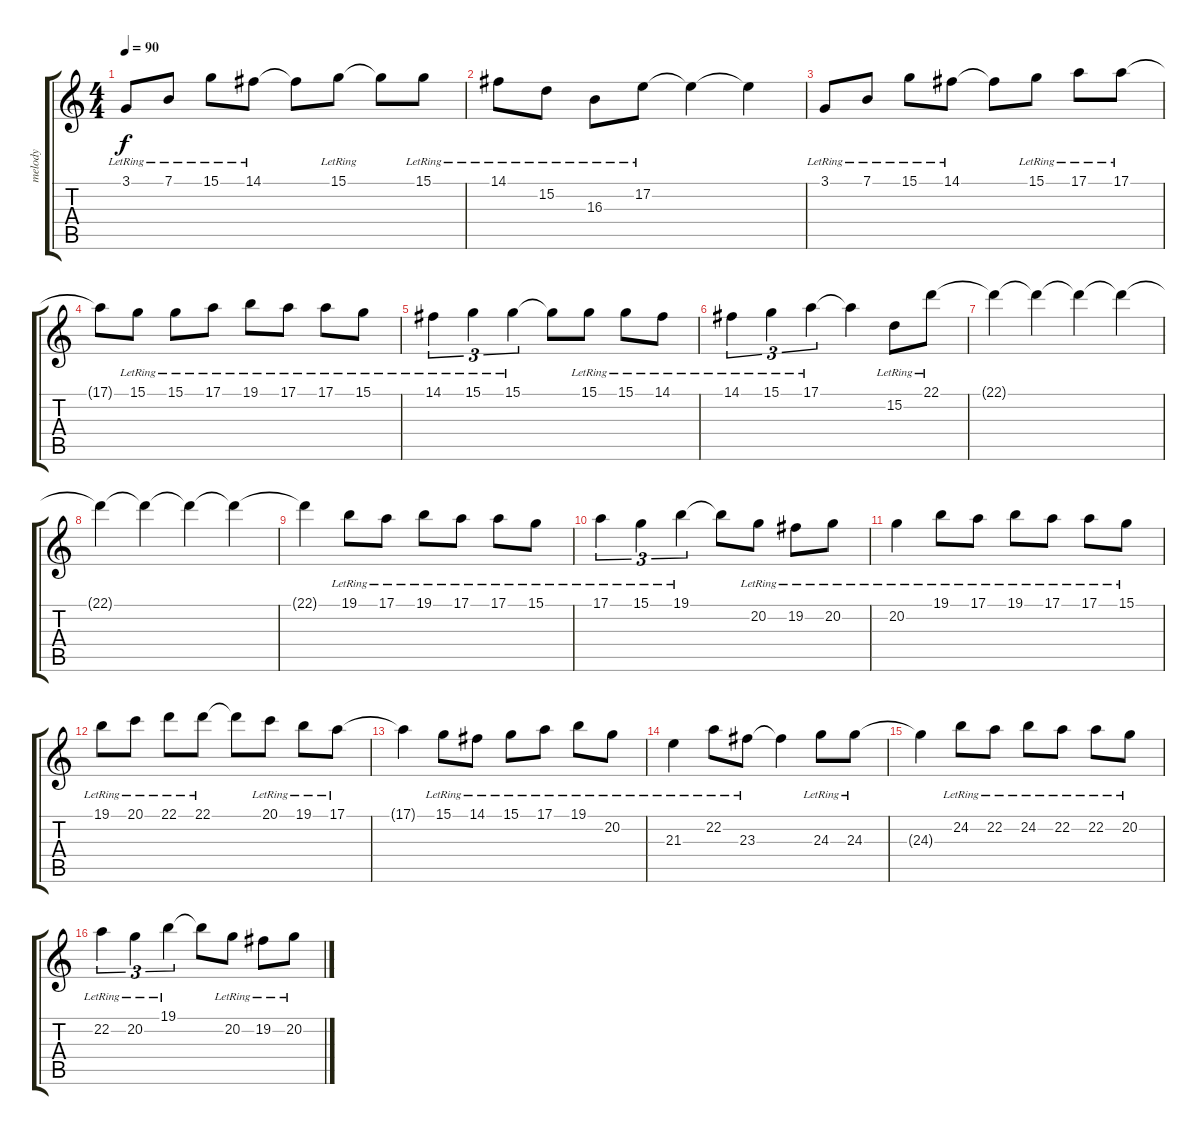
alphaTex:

\track ("melody" "melody") {instrument fx3crystal}
\staff {score tabs}
\tuning (E4 B3 G3 D3 A2 E2) {hide}
\ts (4 4)
\tempo 90
\clef g2
\ks c
3.1{lr}.8{dy f} 7.1{lr}.8 15.1{lr}.8 14.1{lr}.8 14.1{t}.8 15.1{lr}.8 15.1{t}.8 15.1{lr}.8 |
14.1{lr}.8 15.2{lr}.8 16.3{lr}.8 17.2{lr}.8 17.2{t}.4 17.2{t}.4 |
3.1{lr}.8 7.1{lr}.8 15.1{lr}.8 14.1{lr}.8 14.1{t}.8 15.1{lr}.8 17.1{lr}.8 17.1{lr}.8 |
17.1{t}.8 15.1{lr}.8 15.1{lr}.8 17.1{lr}.8 19.1{lr}.8 17.1{lr}.8 17.1{lr}.8 15.1{lr}.8 |
14.1{lr}.4{tu (3 2)} 15.1{lr}.4{tu (3 2)} 15.1{lr}.4{tu (3 2)} 15.1{t}.8 15.1{lr}.8 15.1{lr}.8 14.1{lr}.8 |
14.1{lr}.4{tu (3 2)} 15.1{lr}.4{tu (3 2)} 17.1{lr}.4{tu (3 2)} 17.1{t}.4 15.2{lr}.8 22.1{lr}.8 |
22.1{t}.4 22.1{t}.4 22.1{t}.4 22.1{t}.4 |
22.1{t}.4 22.1{t}.4 22.1{t}.4 22.1{t}.4 |
22.1{t}.4 19.1{lr}.8 17.1{lr}.8 19.1{lr}.8 17.1{lr}.8 17.1{lr}.8 15.1{lr}.8 |
17.1{lr}.4{tu (3 2)} 15.1{lr}.4{tu (3 2)} 19.1{lr}.4{tu (3 2)} 19.1{t}.8 20.2{lr}.8 19.2{lr}.8 20.2{lr}.8 |
20.2{lr}.4 19.1{lr}.8 17.1{lr}.8 19.1{lr}.8 17.1{lr}.8 17.1{lr}.8 15.1{lr}.8 |
19.1{lr}.8 20.1{lr}.8 22.1{lr}.8 22.1{lr}.8 22.1{t}.8 20.1{lr}.8 19.1{lr}.8 17.1{lr}.8 |
17.1{t}.4 15.1{lr}.8 14.1{lr}.8 15.1{lr}.8 17.1{lr}.8 19.1{lr}.8 20.2{lr}.8 |
21.3{lr}.4 22.2{lr}.8 23.3{lr}.8 23.3{t}.4 24.3{lr}.8 24.3{lr}.8 |
24.3{t}.4 24.2{lr}.8 22.2{lr}.8 24.2{lr}.8 22.2{lr}.8 22.2{lr}.8 20.2{lr}.8 |
22.2{lr}.4{tu (3 2)} 20.2{lr}.4{tu (3 2)} 19.1{lr}.4{tu (3 2)} 19.1{t}.8 20.2{lr}.8 19.2{lr}.8 20.2{lr}.8
